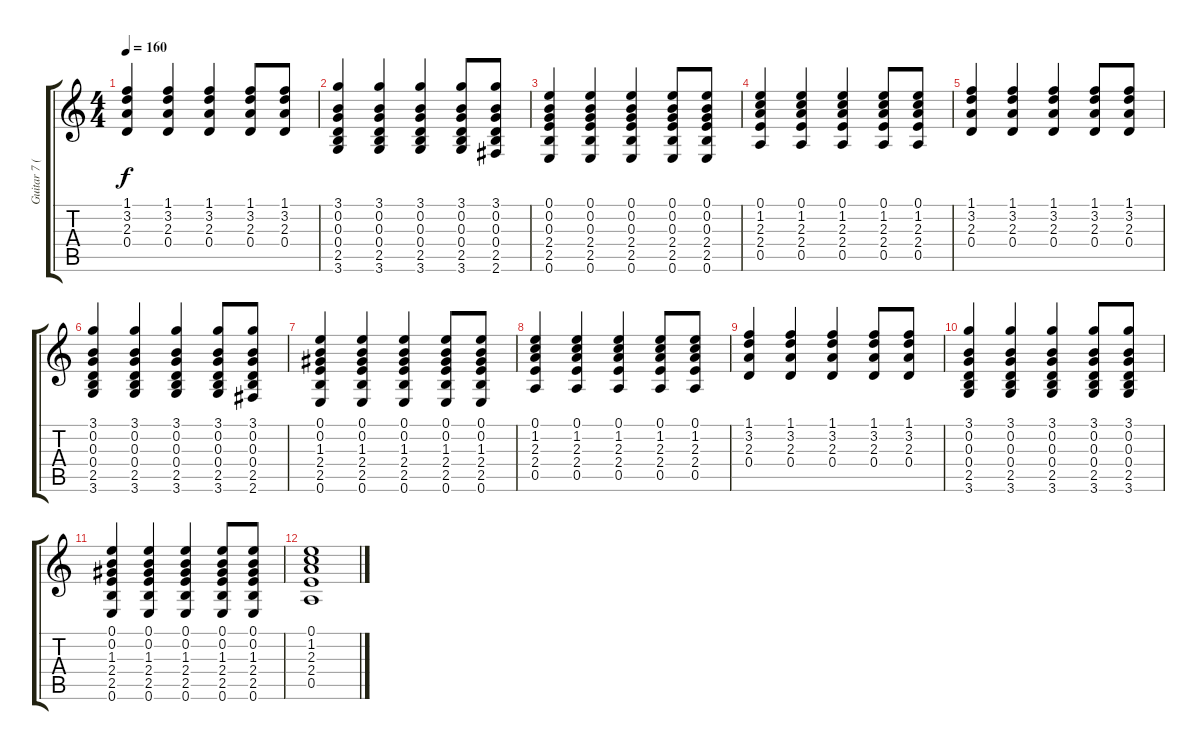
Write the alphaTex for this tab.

\track ("Guitar 7 (acoustic)" "Guitar 7 (") {instrument acousticguitarsteel}
\staff {score tabs}
\tuning (E4 B3 G3 D3 A2 E2) {hide}
\ts (4 4)
\tempo 160
\clef g2
\ks c
(1.1 3.2 2.3 0.4).4{dy f} (1.1 3.2 2.3 0.4).4 (1.1 3.2 2.3 0.4).4 (1.1 3.2 2.3 0.4).8 (1.1 3.2 2.3 0.4).8 |
(3.1 0.2 0.3 0.4 2.5 3.6).4 (3.1 0.2 0.3 0.4 2.5 3.6).4 (3.1 0.2 0.3 0.4 2.5 3.6).4 (3.1 0.2 0.3 0.4 2.5 3.6).8 (3.1 0.2 0.3 0.4 2.5 2.6).8 |
(0.1 0.2 0.3 2.4 2.5 0.6).4 (0.1 0.2 0.3 2.4 2.5 0.6).4 (0.1 0.2 0.3 2.4 2.5 0.6).4 (0.1 0.2 0.3 2.4 2.5 0.6).8 (0.1 0.2 0.3 2.4 2.5 0.6).8 |
(0.1 1.2 2.3 2.4 0.5).4 (0.1 1.2 2.3 2.4 0.5).4 (0.1 1.2 2.3 2.4 0.5).4 (0.1 1.2 2.3 2.4 0.5).8 (0.1 1.2 2.3 2.4 0.5).8 |
(1.1 3.2 2.3 0.4).4 (1.1 3.2 2.3 0.4).4 (1.1 3.2 2.3 0.4).4 (1.1 3.2 2.3 0.4).8 (1.1 3.2 2.3 0.4).8 |
(3.1 0.2 0.3 0.4 2.5 3.6).4 (3.1 0.2 0.3 0.4 2.5 3.6).4 (3.1 0.2 0.3 0.4 2.5 3.6).4 (3.1 0.2 0.3 0.4 2.5 3.6).8 (3.1 0.2 0.3 0.4 2.5 2.6).8 |
(0.1 0.2 1.3 2.4 2.5 0.6).4 (0.1 0.2 1.3 2.4 2.5 0.6).4 (0.1 0.2 1.3 2.4 2.5 0.6).4 (0.1 0.2 1.3 2.4 2.5 0.6).8 (0.1 0.2 1.3 2.4 2.5 0.6).8 |
(0.1 1.2 2.3 2.4 0.5).4 (0.1 1.2 2.3 2.4 0.5).4 (0.1 1.2 2.3 2.4 0.5).4 (0.1 1.2 2.3 2.4 0.5).8 (0.1 1.2 2.3 2.4 0.5).8 |
(1.1 3.2 2.3 0.4).4 (1.1 3.2 2.3 0.4).4 (1.1 3.2 2.3 0.4).4 (1.1 3.2 2.3 0.4).8 (1.1 3.2 2.3 0.4).8 |
(3.1 0.2 0.3 0.4 2.5 3.6).4 (3.1 0.2 0.3 0.4 2.5 3.6).4 (3.1 0.2 0.3 0.4 2.5 3.6).4 (3.1 0.2 0.3 0.4 2.5 3.6).8 (3.1 0.2 0.3 0.4 2.5 3.6).8 |
(0.1 0.2 1.3 2.4 2.5 0.6).4 (0.1 0.2 1.3 2.4 2.5 0.6).4 (0.1 0.2 1.3 2.4 2.5 0.6).4 (0.1 0.2 1.3 2.4 2.5 0.6).8 (0.1 0.2 1.3 2.4 2.5 0.6).8 |
(0.1 1.2 2.3 2.4 0.5).1
